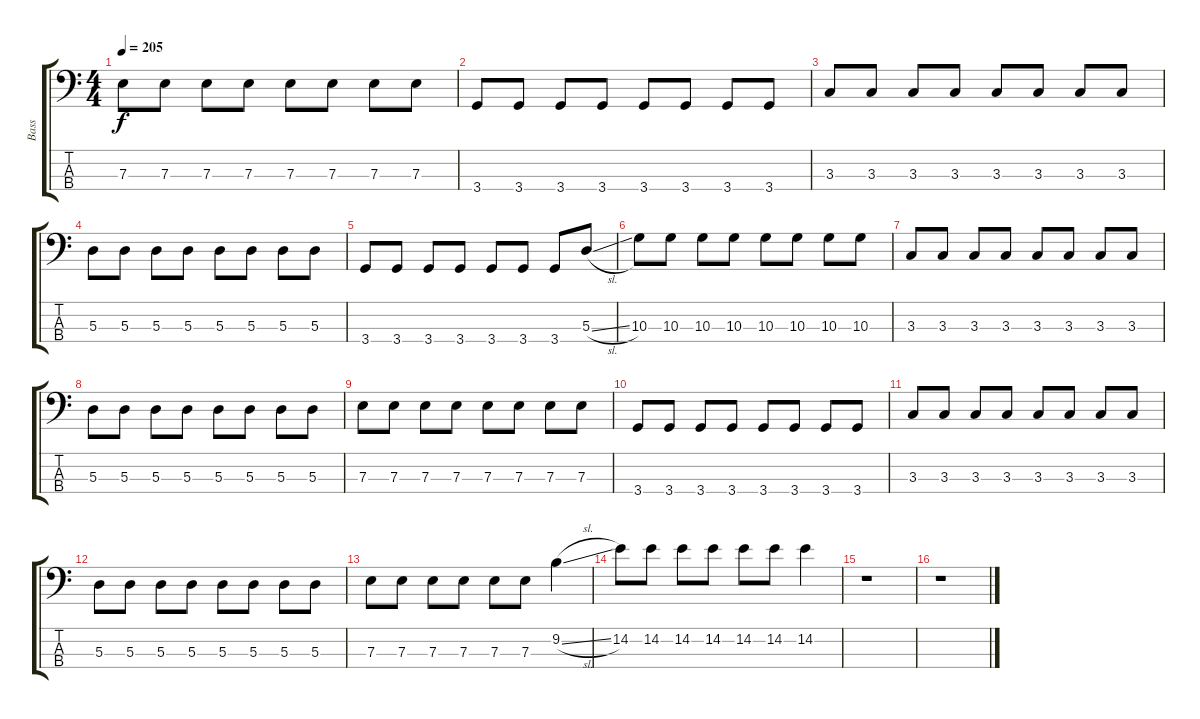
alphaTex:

\track ("Bass" "Bass") {instrument electricbasspick}
\staff {score tabs}
\tuning (G2 D2 A1 E1) {hide}
\ts (4 4)
\tempo 205
\clef f4
\ks c
7.3.8{dy f} 7.3.8 7.3.8 7.3.8 7.3.8 7.3.8 7.3.8 7.3.8 |
3.4.8 3.4.8 3.4.8 3.4.8 3.4.8 3.4.8 3.4.8 3.4.8 |
3.3.8 3.3.8 3.3.8 3.3.8 3.3.8 3.3.8 3.3.8 3.3.8 |
5.3.8 5.3.8 5.3.8 5.3.8 5.3.8 5.3.8 5.3.8 5.3.8 |
3.4.8 3.4.8 3.4.8 3.4.8 3.4.8 3.4.8 3.4.8 5.3{sl}.8 |
10.3.8 10.3.8 10.3.8 10.3.8 10.3.8 10.3.8 10.3.8 10.3.8 |
3.3.8 3.3.8 3.3.8 3.3.8 3.3.8 3.3.8 3.3.8 3.3.8 |
5.3.8 5.3.8 5.3.8 5.3.8 5.3.8 5.3.8 5.3.8 5.3.8 |
7.3.8 7.3.8 7.3.8 7.3.8 7.3.8 7.3.8 7.3.8 7.3.8 |
3.4.8 3.4.8 3.4.8 3.4.8 3.4.8 3.4.8 3.4.8 3.4.8 |
3.3.8 3.3.8 3.3.8 3.3.8 3.3.8 3.3.8 3.3.8 3.3.8 |
5.3.8 5.3.8 5.3.8 5.3.8 5.3.8 5.3.8 5.3.8 5.3.8 |
7.3.8 7.3.8 7.3.8 7.3.8 7.3.8 7.3.8 9.2{sl}.4 |
14.2.8 14.2.8 14.2.8 14.2.8 14.2.8 14.2.8 14.2.4 |
r.1 |
r.1
